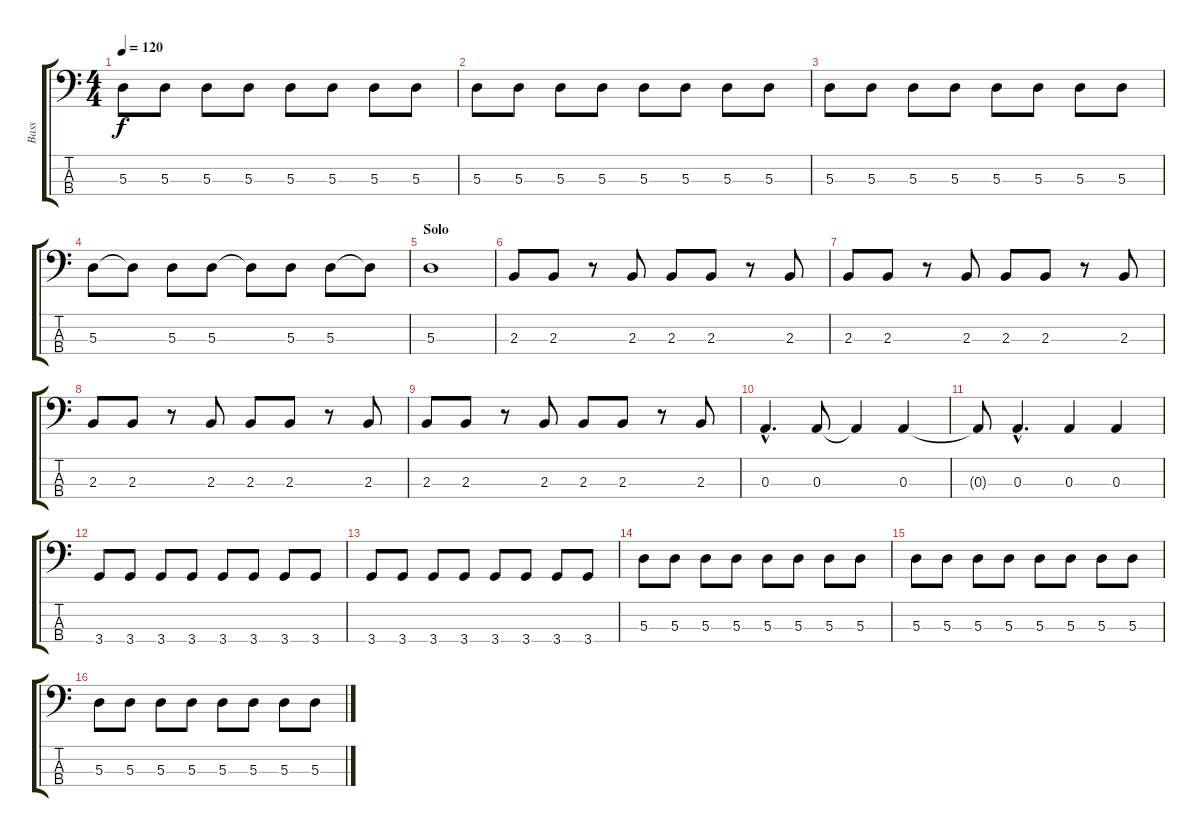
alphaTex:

\track ("Bass" "Bass") {instrument acousticbass}
\staff {score tabs}
\tuning (G2 D2 A1 E1) {hide}
\ts (4 4)
\tempo 120
\clef f4
\ks c
5.3.8{dy f} 5.3.8 5.3.8 5.3.8 5.3.8 5.3.8 5.3.8 5.3.8 |
5.3.8 5.3.8 5.3.8 5.3.8 5.3.8 5.3.8 5.3.8 5.3.8 |
5.3.8 5.3.8 5.3.8 5.3.8 5.3.8 5.3.8 5.3.8 5.3.8 |
5.3.8 5.3{t}.8 5.3.8 5.3.8 5.3{t}.8 5.3.8 5.3.8 5.3{t}.8 |
\section ("" "Solo")
5.3.1 |
2.3.8 2.3.8 r.8 2.3.8 2.3.8 2.3.8 r.8 2.3.8 |
2.3.8 2.3.8 r.8 2.3.8 2.3.8 2.3.8 r.8 2.3.8 |
2.3.8 2.3.8 r.8 2.3.8 2.3.8 2.3.8 r.8 2.3.8 |
2.3.8 2.3.8 r.8 2.3.8 2.3.8 2.3.8 r.8 2.3.8 |
0.3{hac}.4{d} 0.3.8 0.3{t}.4 0.3.4 |
0.3{t}.8 0.3{hac}.4{d} 0.3.4 0.3.4 |
3.4.8 3.4.8 3.4.8 3.4.8 3.4.8 3.4.8 3.4.8 3.4.8 |
3.4.8 3.4.8 3.4.8 3.4.8 3.4.8 3.4.8 3.4.8 3.4.8 |
5.3.8 5.3.8 5.3.8 5.3.8 5.3.8 5.3.8 5.3.8 5.3.8 |
5.3.8 5.3.8 5.3.8 5.3.8 5.3.8 5.3.8 5.3.8 5.3.8 |
5.3.8 5.3.8 5.3.8 5.3.8 5.3.8 5.3.8 5.3.8 5.3.8
